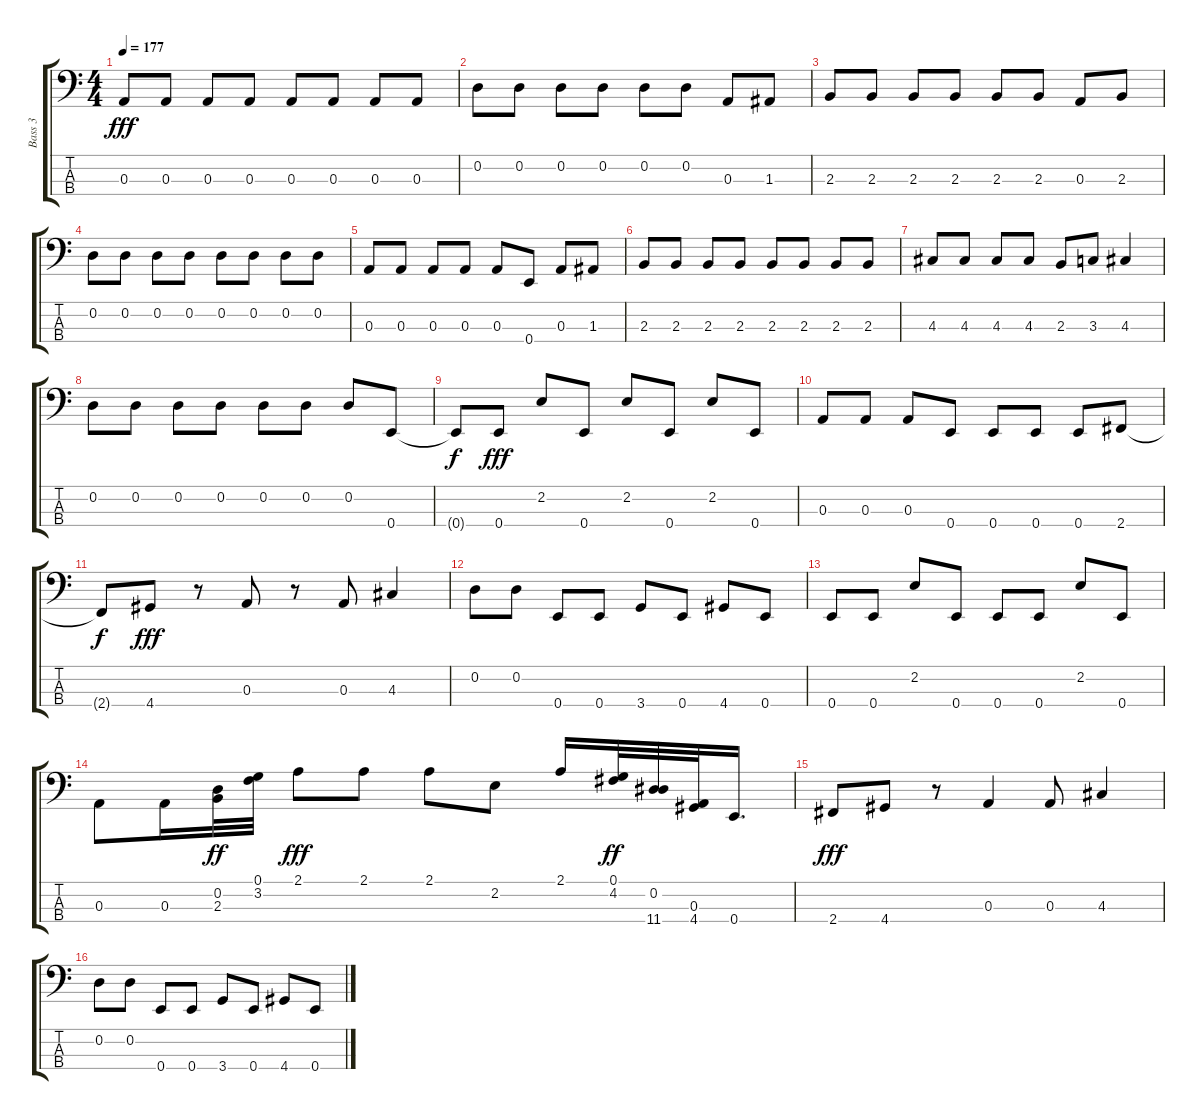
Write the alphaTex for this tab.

\track ("Bass 3" "Bass 3") {instrument slapbass1}
\staff {score tabs}
\tuning (G2 D2 A1 E1) {hide}
\ts (4 4)
\tempo 177
\clef f4
\ks c
0.3.8{dy fff} 0.3.8 0.3.8 0.3.8 0.3.8 0.3.8 0.3.8 0.3.8 |
0.2.8 0.2.8 0.2.8 0.2.8 0.2.8 0.2.8 0.3.8 1.3.8 |
2.3.8 2.3.8 2.3.8 2.3.8 2.3.8 2.3.8 0.3.8 2.3.8 |
0.2.8 0.2.8 0.2.8 0.2.8 0.2.8 0.2.8 0.2.8 0.2.8 |
0.3.8 0.3.8 0.3.8 0.3.8 0.3.8 0.4.8 0.3.8 1.3.8 |
2.3.8 2.3.8 2.3.8 2.3.8 2.3.8 2.3.8 2.3.8 2.3.8 |
4.3.8 4.3.8 4.3.8 4.3.8 2.3.8 3.3.8 4.3.4 |
0.2.8 0.2.8 0.2.8 0.2.8 0.2.8 0.2.8 0.2.8 0.4.8 |
0.4{t}.8{dy f} 0.4.8{dy fff} 2.2.8 0.4.8 2.2.8 0.4.8 2.2.8 0.4.8 |
0.3.8 0.3.8 0.3.8 0.4.8 0.4.8 0.4.8 0.4.8 2.4.8 |
2.4{t}.8{dy f} 4.4.8{dy fff} r.8 0.3.8 r.8 0.3.8 4.3.4 |
0.2.8 0.2.8 0.4.8 0.4.8 3.4.8 0.4.8 4.4.8 0.4.8 |
0.4.8 0.4.8 2.2.8 0.4.8 0.4.8 0.4.8 2.2.8 0.4.8 |
0.3.8 0.3.16 (0.2 2.3).32{dy ff} (0.1 3.2).32 2.1.8{dy fff} 2.1.8 2.1.8 2.2.8 2.1.16 (0.1 4.2).32{dy ff} (0.2 11.4).32 (0.3 4.4).32 0.4.16{d} |
2.4.8{dy fff} 4.4.8 r.8 0.3.4 0.3.8 4.3.4 |
0.2.8 0.2.8 0.4.8 0.4.8 3.4.8 0.4.8 4.4.8 0.4.8
